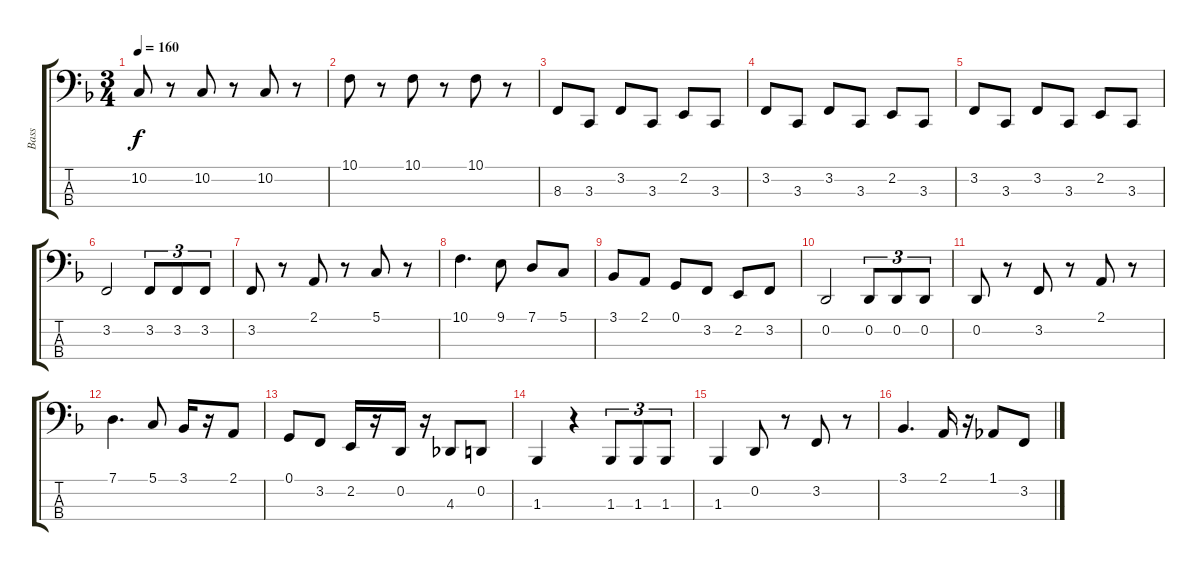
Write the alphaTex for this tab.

\track ("Bass" "Bass") {instrument stringensemble1}
\staff {score tabs}
\tuning (G2 D2 A1 Gb0) {hide}
\ts (3 4)
\tempo 160
\clef f4
\ks f
10.2.8{dy f} r.8 10.2.8 r.8 10.2.8 r.8 |
10.1.8 r.8 10.1.8 r.8 10.1.8 r.8 |
8.3.8 3.3.8 3.2.8 3.3.8 2.2.8 3.3.8 |
3.2.8 3.3.8 3.2.8 3.3.8 2.2.8 3.3.8 |
3.2.8 3.3.8 3.2.8 3.3.8 2.2.8 3.3.8 |
3.2.2 3.2.8{tu (3 2)} 3.2.8{tu (3 2)} 3.2.8{tu (3 2)} |
3.2.8 r.8 2.1.8 r.8 5.1.8 r.8 |
10.1.4{d} 9.1.8 7.1.8 5.1.8 |
3.1.8 2.1.8 0.1.8 3.2.8 2.2.8 3.2.8 |
0.2.2 0.2.8{tu (3 2)} 0.2.8{tu (3 2)} 0.2.8{tu (3 2)} |
0.2.8 r.8 3.2.8 r.8 2.1.8 r.8 |
7.1.4{d} 5.1.8 3.1.16 r.16 2.1.8 |
0.1.8 3.2.8 2.2.16 r.16 0.2.16 r.16 4.3.8 0.2.8 |
1.3.4 r.4 1.3.8{tu (3 2)} 1.3.8{tu (3 2)} 1.3.8{tu (3 2)} |
1.3.4 0.2.8 r.8 3.2.8 r.8 |
3.1.4{d} 2.1.16 r.16 1.1.8 3.2.8
